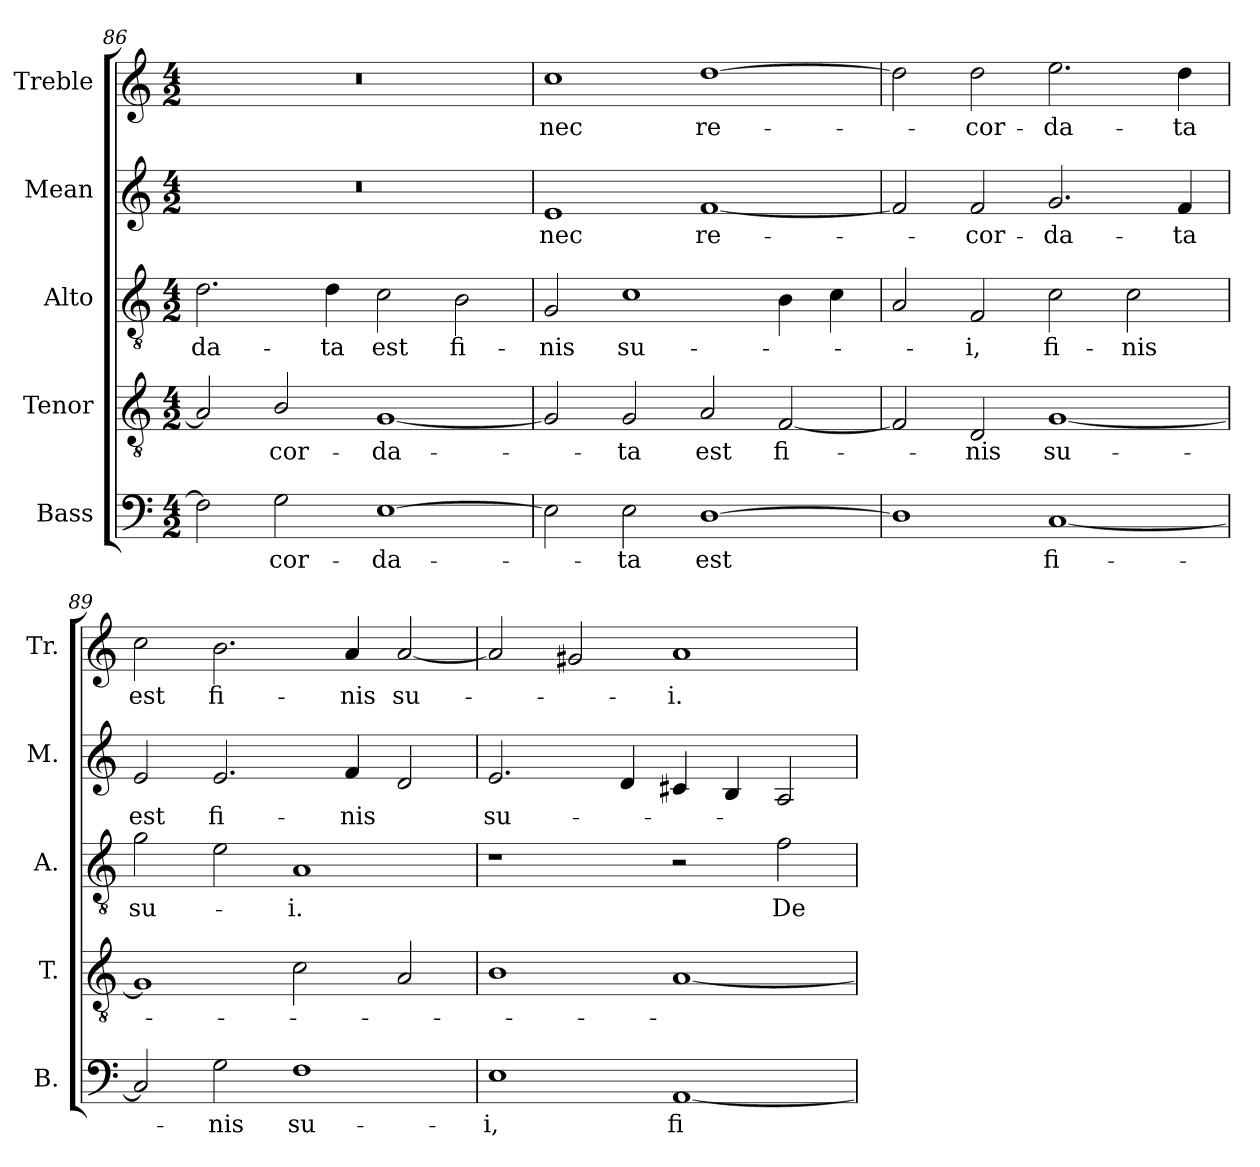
**kern	**text	**kern	**text	**kern	**text	**kern	**text	**kern	**text
*part5	*part5	*part4	*part4	*part3	*part3	*part2	*part2	*part1	*part1
*staff5	*staff5	*staff4	*staff4	*staff3	*staff3	*staff2	*staff2	*staff1	*staff1
*I"Bass	*	*I"Tenor	*	*I"Alto	*	*I"Mean	*	*I"Treble	*
*I'B.	*	*I'T.	*	*I'A.	*	*I'M.	*	*I'Tr.	*
!!LO:LB:g=z
*clefF4	*	*clefGv2	*	*clefGv2	*	*clefG2	*	*clefG2	*
*	*	*ITrd7c12	*	*ITrd7c12	*	*	*	*	*
*k[]	*	*k[]	*	*k[]	*	*k[]	*	*k[]	*
*C:	*	*C:	*	*C:	*	*C:	*	*C:	*
*M4/2	*	*M4/2	*	*M4/2	*	*M4/2	*	*M4/2	*
=86	=86	=86	=86	=86	=86	=86	=86	=86	=86
!	!	!	!	!	!LO:LY:b:color=#000000	!LO:N:vis=1	!	!LO:N:vis=1	!
2Fi\]	.	2AAi/]	.	2.Di\	-da-	0r	.	0r	.
!	!LO:LY:b:color=#000000	!	!	!	!	!	!	!	!
!	!	!	!LO:LY:b:color=#000000	!	!	!	!	!	!
2Gi\	-cor-	2BBi/	-cor-	.	.	.	.	.	.
!	!	!	!	!	!LO:LY:b:color=#000000	!	!	!	!
.	.	.	.	4Di\	-ta	.	.	.	.
!	!LO:LY:b:color=#000000	!	!	!	!	!	!	!	!
!	!	!	!LO:LY:b:color=#000000	!	!	!	!	!	!
!	!	!	!	!	!LO:LY:b:color=#000000	!	!	!	!
[>1Ei	-da-	[<1GGi	-da-	2Ci\	est	.	.	.	.
!	!	!	!	!	!LO:LY:b:color=#000000	!	!	!	!
.	.	.	.	2BBi\	fi-	.	.	.	.
=87	=87	=87	=87	=87	=87	=87	=87	=87	=87
!	!	!	!	!	!LO:LY:b:color=#000000	!	!	!	!
!	!	!	!	!	!	!	!LO:LY:b:color=#000000	!	!
!	!	!	!	!	!	!	!	!	!LO:LY:b:color=#000000
2Ei\]	.	2GGi/]	.	2GGi/	-nis	1ei	nec	1cci	nec
!	!LO:LY:b:color=#000000	!	!	!	!	!	!	!	!
!	!	!	!LO:LY:b:color=#000000	!	!	!	!	!	!
!	!	!	!	!	!LO:LY:b:color=#000000	!	!	!	!
2Ei\	-ta	2GGi/	-ta	1Ci	su-	.	.	.	.
!	!LO:LY:b:color=#000000	!	!	!	!	!	!	!	!
!	!	!	!LO:LY:b:color=#000000	!	!	!	!	!	!
!	!	!	!	!	!	!	!LO:LY:b:color=#000000	!	!
!	!	!	!	!	!	!	!	!	!LO:LY:b:color=#000000
[>1Di	est	2AAi/	est	.	.	[<1fi	re-	[>1ddi	re-
!	!	!	!LO:LY:b:color=#000000	!	!	!	!	!	!
.	.	[<2FFi/	fi-	4BBi\	.	.	.	.	.
.	.	.	.	4Ci\	.	.	.	.	.
=88	=88	=88	=88	=88	=88	=88	=88	=88	=88
1Di]	.	2FFi/]	.	2AAi/	.	2fi/]	.	2ddi\]	.
!	!	!	!LO:LY:b:color=#000000	!	!	!	!	!	!
!	!	!	!	!	!LO:LY:b:color=#000000	!	!	!	!
!	!	!	!	!	!	!	!LO:LY:b:color=#000000	!	!
!	!	!	!	!	!	!	!	!	!LO:LY:b:color=#000000
.	.	2DDi/	-nis	2FFi/	-i,	2fi/	-cor-	2ddi\	-cor-
!	!LO:LY:b:color=#000000	!	!	!	!	!	!	!	!
!	!	!	!LO:LY:b:color=#000000	!	!	!	!	!	!
!	!	!	!	!	!LO:LY:b:color=#000000	!	!	!	!
!	!	!	!	!	!	!	!LO:LY:b:color=#000000	!	!
!	!	!	!	!	!	!	!	!	!LO:LY:b:color=#000000
[<1Ci	fi-	[<1GGi	su-	2Ci\	fi-	2.gi/	-da-	2.eei\	-da-
!	!	!	!	!	!LO:LY:b:color=#000000	!	!	!	!
.	.	.	.	2Ci\	-nis	.	.	.	.
!	!	!	!	!	!	!	!LO:LY:b:color=#000000	!	!
!	!	!	!	!	!	!	!	!	!LO:LY:b:color=#000000
.	.	.	.	.	.	4fi/	-ta	4ddi\	-ta
=89	=89	=89	=89	=89	=89	=89	=89	=89	=89
!	!	!	!	!	!LO:LY:b:color=#000000	!	!	!	!
!	!	!	!	!	!	!	!LO:LY:b:color=#000000	!	!
!	!	!	!	!	!	!	!	!	!LO:LY:b:color=#000000
2Ci/]	.	1GGi]	.	2Gi\	su-	2ei/	est	2cci\	est
!	!LO:LY:b:color=#000000	!	!	!	!	!	!	!	!
!	!	!	!	!	!	!	!LO:LY:b:color=#000000	!	!
!	!	!	!	!	!	!	!	!	!LO:LY:b:color=#000000
2Gi\	-nis	.	.	2Ei\	.	2.ei/	fi-	2.bi\	fi-
!	!LO:LY:b:color=#000000	!	!	!	!	!	!	!	!
!	!	!	!	!	!LO:LY:b:color=#000000	!	!	!	!
1Fi	su-	2Ci\	.	1AAi	-i.	.	.	.	.
!	!	!	!	!	!	!	!LO:LY:b:color=#000000	!	!
!	!	!	!	!	!	!	!	!	!LO:LY:b:color=#000000
.	.	.	.	.	.	4fi/	-nis	4ai/	-nis
!	!	!	!	!	!	!	!	!	!LO:LY:b:color=#000000
.	.	2AAi/	.	.	.	2di/	.	[<2ai/	su-
=90	=90	=90	=90	=90	=90	=90	=90	=90	=90
!	!LO:LY:b:color=#000000	!	!	!	!	!	!	!	!
!	!	!	!	!	!	!	!LO:LY:b:color=#000000	!	!
1Ei	-i,	1BBi	.	1r	.	2.ei/	su-	2ai/]	.
.	.	.	.	.	.	.	.	2g#Xi/	.
.	.	.	.	.	.	4di/	.	.	.
!	!LO:LY:b:color=#000000	!	!	!	!	!	!	!	!
!	!	!	!	!	!	!	!	!	!LO:LY:b:color=#000000
[<1AAi	fi-	[<1AAi	.	2r	.	4c#Xi/	.	1ai	-i.
.	.	.	.	.	.	4Bi/	.	.	.
!	!	!	!	!	!LO:LY:b:color=#000000	!	!	!	!
.	.	.	.	2Fi\	De-	2Ai/	.	.	.
=	=	=	=	=	=	=	=	=	=
*-	*-	*-	*-	*-	*-	*-	*-	*-	*-
